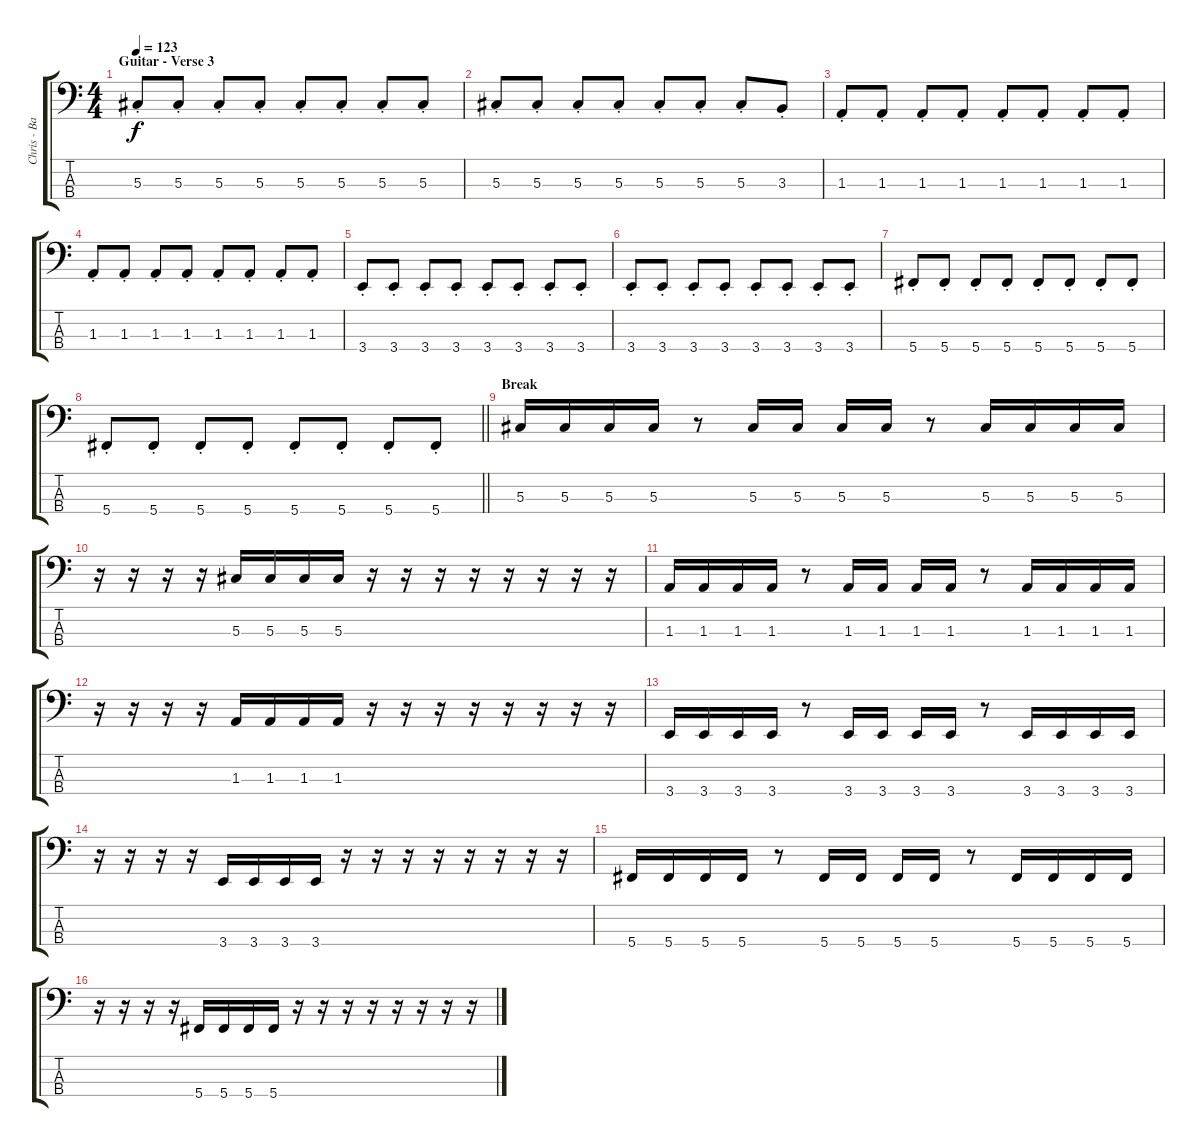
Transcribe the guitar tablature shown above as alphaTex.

\track ("Chris - Bass" "Chris - Ba") {instrument electricbasspick}
\staff {score tabs}
\tuning (Gb2 Db2 Ab1 Db1) {hide}
\ts (4 4)
\section ("" "Guitar - Verse 3")
\tempo 123
\clef f4
\ks c
5.3{st}.8{dy f} 5.3{st}.8 5.3{st}.8 5.3{st}.8 5.3{st}.8 5.3{st}.8 5.3{st}.8 5.3{st}.8 |
5.3{st}.8 5.3{st}.8 5.3{st}.8 5.3{st}.8 5.3{st}.8 5.3{st}.8 5.3{st}.8 3.3{st}.8 |
1.3{st}.8 1.3{st}.8 1.3{st}.8 1.3{st}.8 1.3{st}.8 1.3{st}.8 1.3{st}.8 1.3{st}.8 |
1.3{st}.8 1.3{st}.8 1.3{st}.8 1.3{st}.8 1.3{st}.8 1.3{st}.8 1.3{st}.8 1.3{st}.8 |
3.4{st}.8 3.4{st}.8 3.4{st}.8 3.4{st}.8 3.4{st}.8 3.4{st}.8 3.4{st}.8 3.4{st}.8 |
3.4{st}.8 3.4{st}.8 3.4{st}.8 3.4{st}.8 3.4{st}.8 3.4{st}.8 3.4{st}.8 3.4{st}.8 |
5.4{st}.8 5.4{st}.8 5.4{st}.8 5.4{st}.8 5.4{st}.8 5.4{st}.8 5.4{st}.8 5.4{st}.8 |
\barLineRight lightlight
5.4{st}.8 5.4{st}.8 5.4{st}.8 5.4{st}.8 5.4{st}.8 5.4{st}.8 5.4{st}.8 5.4{st}.8 |
\section ("" "Break")
5.3.16 5.3.16 5.3.16 5.3.16 r.8 5.3.16 5.3.16 5.3.16 5.3.16 r.8 5.3.16 5.3.16 5.3.16 5.3.16 |
r.16 r.16 r.16 r.16 5.3.16 5.3.16 5.3.16 5.3.16 r.16 r.16 r.16 r.16 r.16 r.16 r.16 r.16 |
1.3.16 1.3.16 1.3.16 1.3.16 r.8 1.3.16 1.3.16 1.3.16 1.3.16 r.8 1.3.16 1.3.16 1.3.16 1.3.16 |
r.16 r.16 r.16 r.16 1.3.16 1.3.16 1.3.16 1.3.16 r.16 r.16 r.16 r.16 r.16 r.16 r.16 r.16 |
3.4.16 3.4.16 3.4.16 3.4.16 r.8 3.4.16 3.4.16 3.4.16 3.4.16 r.8 3.4.16 3.4.16 3.4.16 3.4.16 |
r.16 r.16 r.16 r.16 3.4.16 3.4.16 3.4.16 3.4.16 r.16 r.16 r.16 r.16 r.16 r.16 r.16 r.16 |
5.4.16 5.4.16 5.4.16 5.4.16 r.8 5.4.16 5.4.16 5.4.16 5.4.16 r.8 5.4.16 5.4.16 5.4.16 5.4.16 |
r.16 r.16 r.16 r.16 5.4.16 5.4.16 5.4.16 5.4.16 r.16 r.16 r.16 r.16 r.16 r.16 r.16 r.16
